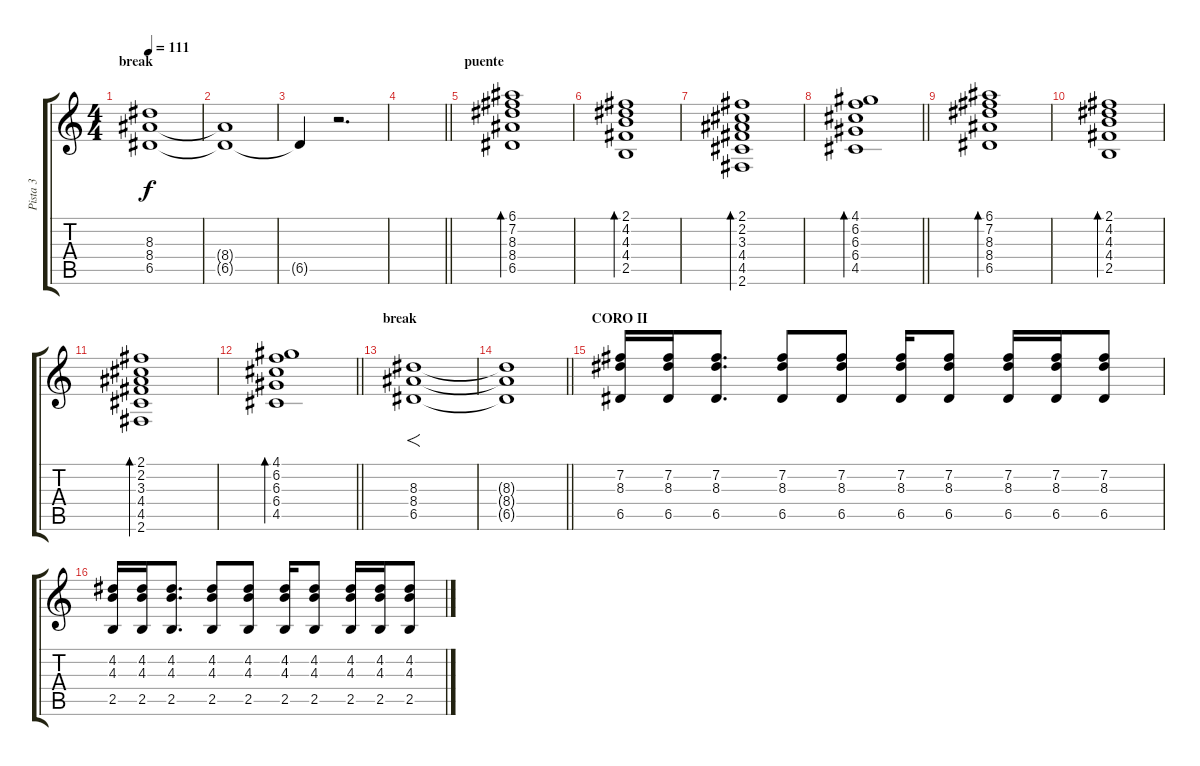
\track ("Pista 3" "Pista 3") {instrument overdrivenguitar}
\staff {score tabs}
\tuning (E4 B3 G3 D3 A2 E2) {hide}
\ts (4 4)
\section ("" "break")
\tempo 111
\clef g2
\ks c
(8.3 8.4 6.5).1{dy f} |
(8.4{t} 6.5{t}).1 |
6.5{t}.4 r.2{d} |
\barLineRight lightlight
|
\section ("" "puente")
(6.1 7.2 8.3 8.4 6.5).1{bd 120 instrument acousticguitarnylon} |
(2.1 4.2 4.3 4.4 2.5).1{bd 120 instrument acousticguitarnylon} |
(2.1 2.2 3.3 4.4 4.5 2.6).1{bd 120 instrument acousticguitarnylon} |
\barLineRight lightlight
(4.1 6.2 6.3 6.4 4.5).1{bd 120 instrument acousticguitarnylon} |
(6.1 7.2 8.3 8.4 6.5).1{bd 120 instrument acousticguitarnylon} |
(2.1 4.2 4.3 4.4 2.5).1{bd 120 instrument acousticguitarnylon} |
(2.1 2.2 3.3 4.4 4.5 2.6).1{bd 120 instrument acousticguitarnylon} |
\barLineRight lightlight
(4.1 6.2 6.3 6.4 4.5).1{bd 120 instrument acousticguitarnylon} |
\section ("" "break")
(8.3 8.4 6.5).1{f instrument overdrivenguitar} |
\barLineRight lightlight
(8.3{t} 8.4{t} 6.5{t}).1 |
\section ("" "CORO II")
(7.2 8.3 6.5).16{instrument overdrivenguitar} (7.2 8.3 6.5).16 (7.2 8.3 6.5).8{d} (7.2 8.3 6.5).8 (7.2 8.3 6.5).8 (7.2 8.3 6.5).16 (7.2 8.3 6.5).8 (7.2 8.3 6.5).16 (7.2 8.3 6.5).16 (7.2 8.3 6.5).8 |
(4.2 4.3 2.5).16 (4.2 4.3 2.5).16 (4.2 4.3 2.5).8{d} (4.2 4.3 2.5).8 (4.2 4.3 2.5).8 (4.2 4.3 2.5).16 (4.2 4.3 2.5).8 (4.2 4.3 2.5).16 (4.2 4.3 2.5).16 (4.2 4.3 2.5).8
